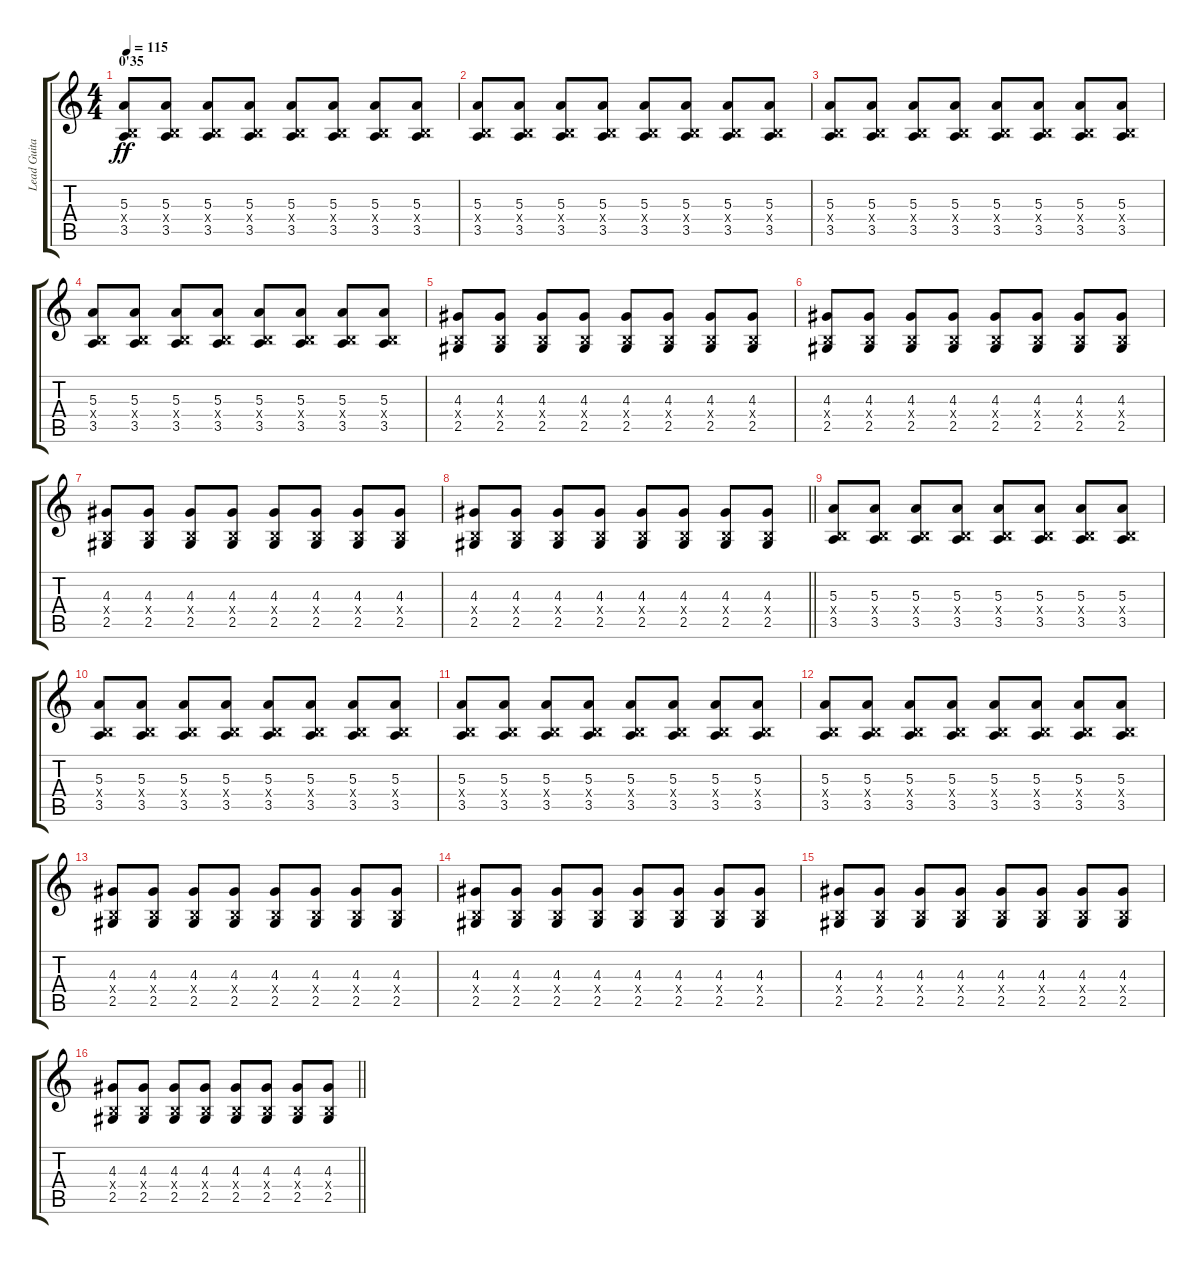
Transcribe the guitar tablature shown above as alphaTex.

\track ("Lead Guitar" "Lead Guita") {instrument distortionguitar}
\staff {score tabs}
\tuning (Db4 Ab3 E3 B2 Gb2 Db2) {hide}
\ts (4 4)
\section ("" "0'35")
\tempo 115
\clef g2
\ks c
(5.3 0.4{x} 3.5).8{dy ff balance 11 instrument distortionguitar} (5.3 0.4{x} 3.5).8 (5.3 0.4{x} 3.5).8 (5.3 0.4{x} 3.5).8 (5.3 0.4{x} 3.5).8 (5.3 0.4{x} 3.5).8 (5.3 0.4{x} 3.5).8 (5.3 0.4{x} 3.5).8 |
(5.3 0.4{x} 3.5).8 (5.3 0.4{x} 3.5).8 (5.3 0.4{x} 3.5).8 (5.3 0.4{x} 3.5).8 (5.3 0.4{x} 3.5).8 (5.3 0.4{x} 3.5).8 (5.3 0.4{x} 3.5).8 (5.3 0.4{x} 3.5).8 |
(5.3 0.4{x} 3.5).8 (5.3 0.4{x} 3.5).8 (5.3 0.4{x} 3.5).8 (5.3 0.4{x} 3.5).8 (5.3 0.4{x} 3.5).8 (5.3 0.4{x} 3.5).8 (5.3 0.4{x} 3.5).8 (5.3 0.4{x} 3.5).8 |
(5.3 0.4{x} 3.5).8 (5.3 0.4{x} 3.5).8 (5.3 0.4{x} 3.5).8 (5.3 0.4{x} 3.5).8 (5.3 0.4{x} 3.5).8 (5.3 0.4{x} 3.5).8 (5.3 0.4{x} 3.5).8 (5.3 0.4{x} 3.5).8 |
(4.3 0.4{x} 2.5).8 (4.3 0.4{x} 2.5).8 (4.3 0.4{x} 2.5).8 (4.3 0.4{x} 2.5).8 (4.3 0.4{x} 2.5).8 (4.3 0.4{x} 2.5).8 (4.3 0.4{x} 2.5).8 (4.3 0.4{x} 2.5).8 |
(4.3 0.4{x} 2.5).8 (4.3 0.4{x} 2.5).8 (4.3 0.4{x} 2.5).8 (4.3 0.4{x} 2.5).8 (4.3 0.4{x} 2.5).8 (4.3 0.4{x} 2.5).8 (4.3 0.4{x} 2.5).8 (4.3 0.4{x} 2.5).8 |
(4.3 0.4{x} 2.5).8 (4.3 0.4{x} 2.5).8 (4.3 0.4{x} 2.5).8 (4.3 0.4{x} 2.5).8 (4.3 0.4{x} 2.5).8 (4.3 0.4{x} 2.5).8 (4.3 0.4{x} 2.5).8 (4.3 0.4{x} 2.5).8 |
\barLineRight lightlight
(4.3 0.4{x} 2.5).8 (4.3 0.4{x} 2.5).8 (4.3 0.4{x} 2.5).8 (4.3 0.4{x} 2.5).8 (4.3 0.4{x} 2.5).8 (4.3 0.4{x} 2.5).8 (4.3 0.4{x} 2.5).8 (4.3 0.4{x} 2.5).8 |
(5.3 0.4{x} 3.5).8 (5.3 0.4{x} 3.5).8 (5.3 0.4{x} 3.5).8 (5.3 0.4{x} 3.5).8 (5.3 0.4{x} 3.5).8 (5.3 0.4{x} 3.5).8 (5.3 0.4{x} 3.5).8 (5.3 0.4{x} 3.5).8 |
(5.3 0.4{x} 3.5).8 (5.3 0.4{x} 3.5).8 (5.3 0.4{x} 3.5).8 (5.3 0.4{x} 3.5).8 (5.3 0.4{x} 3.5).8 (5.3 0.4{x} 3.5).8 (5.3 0.4{x} 3.5).8 (5.3 0.4{x} 3.5).8 |
(5.3 0.4{x} 3.5).8 (5.3 0.4{x} 3.5).8 (5.3 0.4{x} 3.5).8 (5.3 0.4{x} 3.5).8 (5.3 0.4{x} 3.5).8 (5.3 0.4{x} 3.5).8 (5.3 0.4{x} 3.5).8 (5.3 0.4{x} 3.5).8 |
(5.3 0.4{x} 3.5).8 (5.3 0.4{x} 3.5).8 (5.3 0.4{x} 3.5).8 (5.3 0.4{x} 3.5).8 (5.3 0.4{x} 3.5).8 (5.3 0.4{x} 3.5).8 (5.3 0.4{x} 3.5).8 (5.3 0.4{x} 3.5).8 |
(4.3 0.4{x} 2.5).8 (4.3 0.4{x} 2.5).8 (4.3 0.4{x} 2.5).8 (4.3 0.4{x} 2.5).8 (4.3 0.4{x} 2.5).8 (4.3 0.4{x} 2.5).8 (4.3 0.4{x} 2.5).8 (4.3 0.4{x} 2.5).8 |
(4.3 0.4{x} 2.5).8 (4.3 0.4{x} 2.5).8 (4.3 0.4{x} 2.5).8 (4.3 0.4{x} 2.5).8 (4.3 0.4{x} 2.5).8 (4.3 0.4{x} 2.5).8 (4.3 0.4{x} 2.5).8 (4.3 0.4{x} 2.5).8 |
(4.3 0.4{x} 2.5).8 (4.3 0.4{x} 2.5).8 (4.3 0.4{x} 2.5).8 (4.3 0.4{x} 2.5).8 (4.3 0.4{x} 2.5).8 (4.3 0.4{x} 2.5).8 (4.3 0.4{x} 2.5).8 (4.3 0.4{x} 2.5).8 |
\barLineRight lightlight
(4.3 0.4{x} 2.5).8 (4.3 0.4{x} 2.5).8 (4.3 0.4{x} 2.5).8 (4.3 0.4{x} 2.5).8 (4.3 0.4{x} 2.5).8 (4.3 0.4{x} 2.5).8 (4.3 0.4{x} 2.5).8 (4.3 0.4{x} 2.5).8
